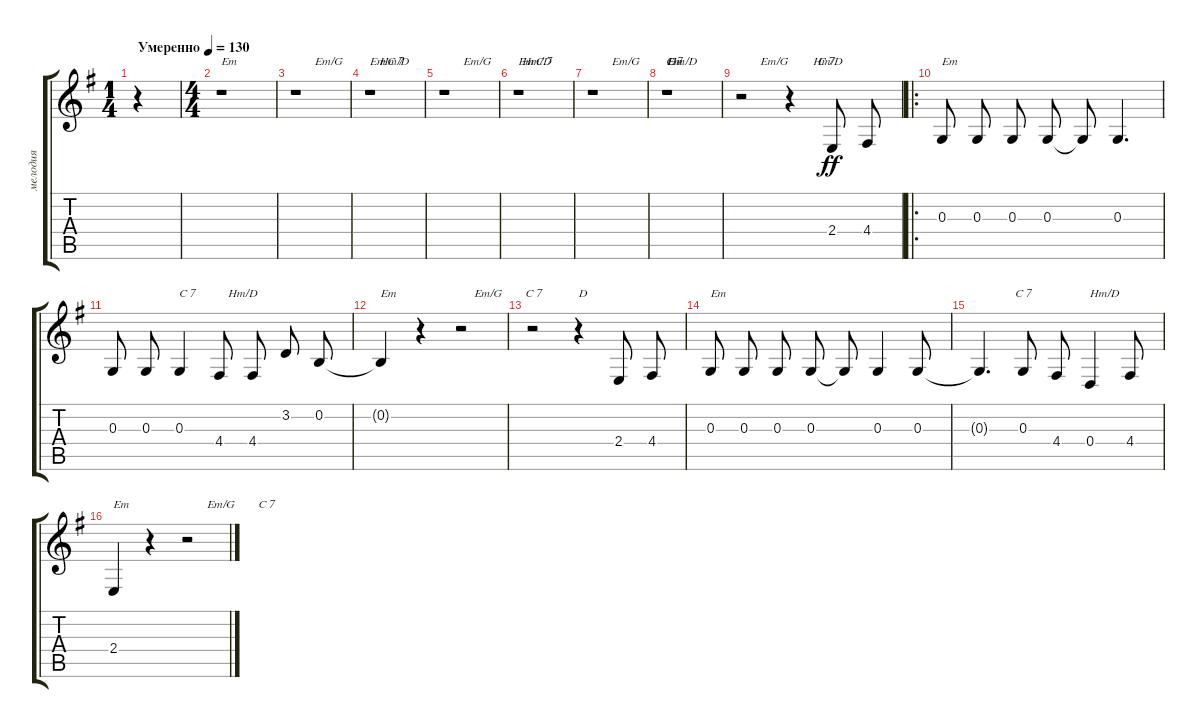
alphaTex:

\track ("мелодия" "мелодия") {instrument accordion}
\staff {score tabs}
\tuning (E4 B3 G3 D3 A2 E2) {hide}
\ts (1 4)
\tempo (130 "Умеренно")
\clef g2
\ks eminor
r.4{dy ff instrument accordion} |
\ts (4 4)
r.1{txt "Em                          Em/G               C 7"} |
r.1{txt "                            Hm/D"} |
r.1{txt "Em                          Em/G               C 7"} |
r.1{txt "                          Hm/D"} |
r.1{txt "Em                          Em/G         C 7"} |
r.1{txt "                         Hm/D"} |
r.1{txt "Em                          Em/G          C 7"} |
r.2{txt "                        Hm/D"} r.4 2.4.8{beam split} 4.4.8 |
\ro
0.3.8{txt "Em" beam split} 0.3.8 0.3.8{beam split} 0.3.8 0.3{t}.8 0.3.4{d} |
0.3.8{beam split} 0.3.8 0.3.4{txt "C 7"} 4.4.8{txt "   Hm/D" beam split} 4.4.8 3.2.8{beam split} 0.2.8 |
0.2{t}.4{txt "Em                          Em/G        C 7"} r.4 r.2 |
r.2 r.4{txt "D"} 2.4.8{beam split} 4.4.8 |
0.3.8{txt "Em" beam split} 0.3.8 0.3.8{beam split} 0.3.8 0.3{t}.8 0.3.4 0.3.8 |
0.3{t}.4{d txt "            C 7"} 0.3.8 4.4.8 0.4.4{txt "Hm/D"} 4.4.8 |
2.4.4{txt "Em                          Em/G        C 7"} r.4 r.2
